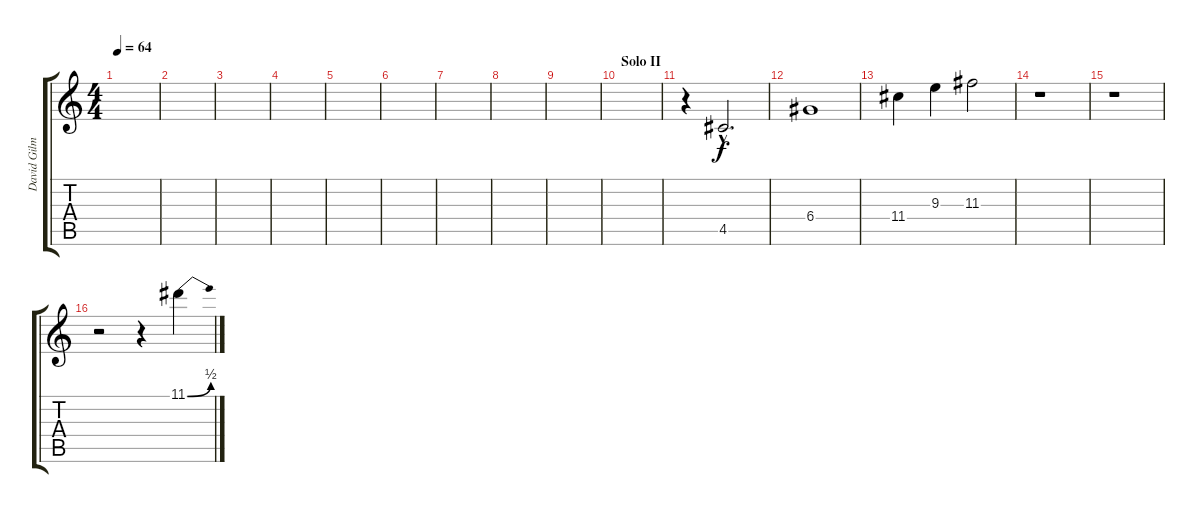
\track ("David Gilmour" "David Gilm") {instrument distortionguitar}
\staff {score tabs}
\tuning (E4 B3 G3 D3 A2 E2) {hide}
\ts (4 4)
\tempo 64
\clef g2
\ks c
|
|
|
|
|
|
|
|
|
\section ("" "Solo II")
|
r.4 4.5{hac}.2{d} |
6.4.1 |
11.4.4 9.3.4 11.3.2 |
r.1 |
r.1 |
r.2 r.4 11.1{be (bend 0 0 60 2)}.4
